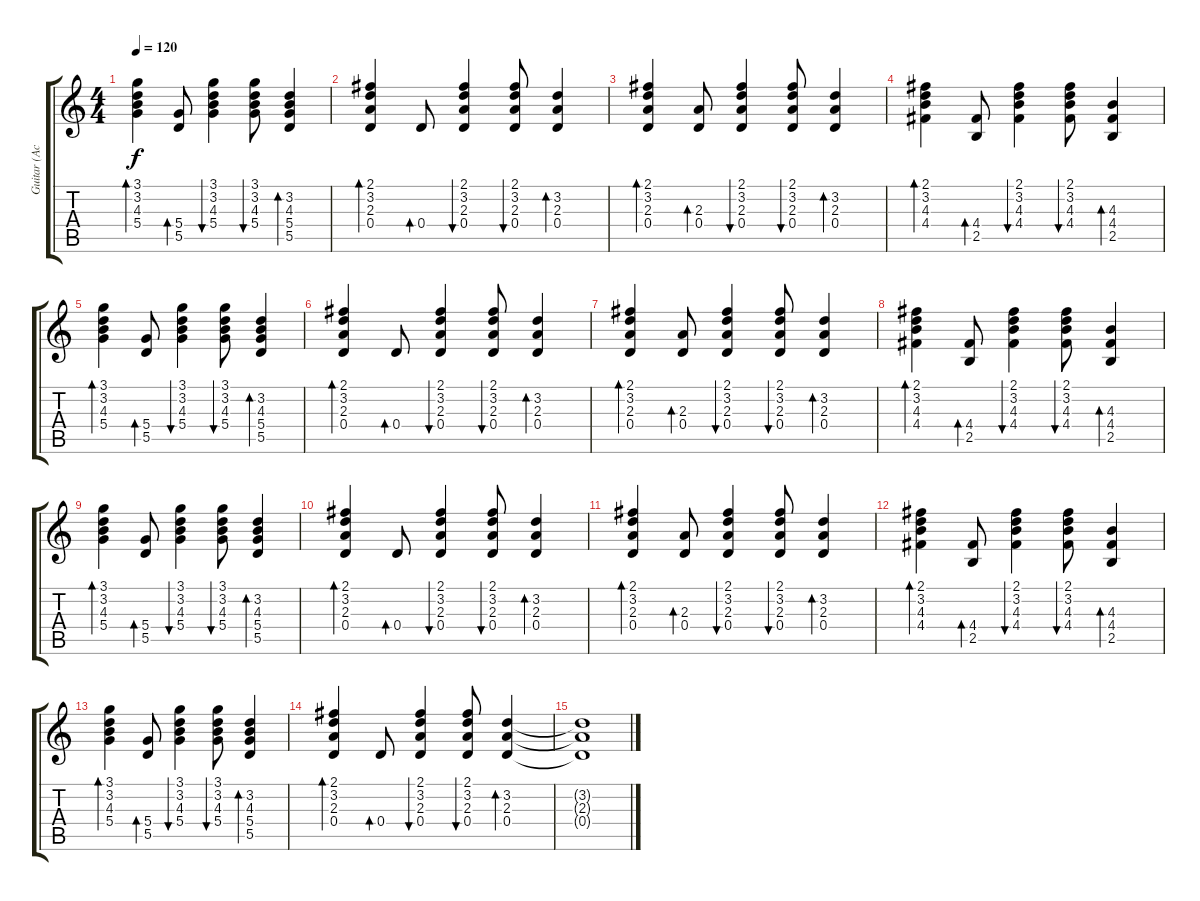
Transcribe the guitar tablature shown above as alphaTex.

\track ("Guitar (Acoustic)" "Guitar (Ac") {instrument acousticguitarsteel}
\staff {score tabs}
\tuning (E4 B3 G3 D3 A2 E2) {hide}
\ts (4 4)
\tempo 120
\clef g2
\ks c
(3.1 3.2 4.3 5.4).4{bd 30 dy f} (5.4 5.5).8{bd 30} (3.1 3.2 4.3 5.4).4{bu 30} (3.1 3.2 4.3 5.4).8{bu 30} (3.2 4.3 5.4 5.5).4{bd 30} |
(2.1 3.2 2.3 0.4).4{bd 30} 0.4.8{bd 30} (2.1 3.2 2.3 0.4).4{bu 30} (2.1 3.2 2.3 0.4).8{bu 30} (3.2 2.3 0.4).4{bd 30} |
(2.1 3.2 2.3 0.4).4{bd 30} (2.3 0.4).8{bd 30} (2.1 3.2 2.3 0.4).4{bu 30} (2.1 3.2 2.3 0.4).8{bu 30} (3.2 2.3 0.4).4{bd 30} |
(2.1 3.2 4.3 4.4).4{bd 30} (4.4 2.5).8{bd 30} (2.1 3.2 4.3 4.4).4{bu 30} (2.1 3.2 4.3 4.4).8{bu 30} (4.3 4.4 2.5).4{bd 30} |
(3.1 3.2 4.3 5.4).4{bd 30} (5.4 5.5).8{bd 30} (3.1 3.2 4.3 5.4).4{bu 30} (3.1 3.2 4.3 5.4).8{bu 30} (3.2 4.3 5.4 5.5).4{bd 30} |
(2.1 3.2 2.3 0.4).4{bd 30} 0.4.8{bd 30} (2.1 3.2 2.3 0.4).4{bu 30} (2.1 3.2 2.3 0.4).8{bu 30} (3.2 2.3 0.4).4{bd 30} |
(2.1 3.2 2.3 0.4).4{bd 30} (2.3 0.4).8{bd 30} (2.1 3.2 2.3 0.4).4{bu 30} (2.1 3.2 2.3 0.4).8{bu 30} (3.2 2.3 0.4).4{bd 30} |
(2.1 3.2 4.3 4.4).4{bd 30} (4.4 2.5).8{bd 30} (2.1 3.2 4.3 4.4).4{bu 30} (2.1 3.2 4.3 4.4).8{bu 30} (4.3 4.4 2.5).4{bd 30} |
(3.1 3.2 4.3 5.4).4{bd 30} (5.4 5.5).8{bd 30} (3.1 3.2 4.3 5.4).4{bu 30} (3.1 3.2 4.3 5.4).8{bu 30} (3.2 4.3 5.4 5.5).4{bd 30} |
(2.1 3.2 2.3 0.4).4{bd 30} 0.4.8{bd 30} (2.1 3.2 2.3 0.4).4{bu 30} (2.1 3.2 2.3 0.4).8{bu 30} (3.2 2.3 0.4).4{bd 30} |
(2.1 3.2 2.3 0.4).4{bd 30} (2.3 0.4).8{bd 30} (2.1 3.2 2.3 0.4).4{bu 30} (2.1 3.2 2.3 0.4).8{bu 30} (3.2 2.3 0.4).4{bd 30} |
(2.1 3.2 4.3 4.4).4{bd 30} (4.4 2.5).8{bd 30} (2.1 3.2 4.3 4.4).4{bu 30} (2.1 3.2 4.3 4.4).8{bu 30} (4.3 4.4 2.5).4{bd 30} |
(3.1 3.2 4.3 5.4).4{bd 30} (5.4 5.5).8{bd 30} (3.1 3.2 4.3 5.4).4{bu 30} (3.1 3.2 4.3 5.4).8{bu 30} (3.2 4.3 5.4 5.5).4{bd 30} |
(2.1 3.2 2.3 0.4).4{bd 30} 0.4.8{bd 30} (2.1 3.2 2.3 0.4).4{bu 30} (2.1 3.2 2.3 0.4).8{bu 30} (3.2 2.3 0.4).4{bd 30} |
(3.2{t} 2.3{t} 0.4{t}).1
